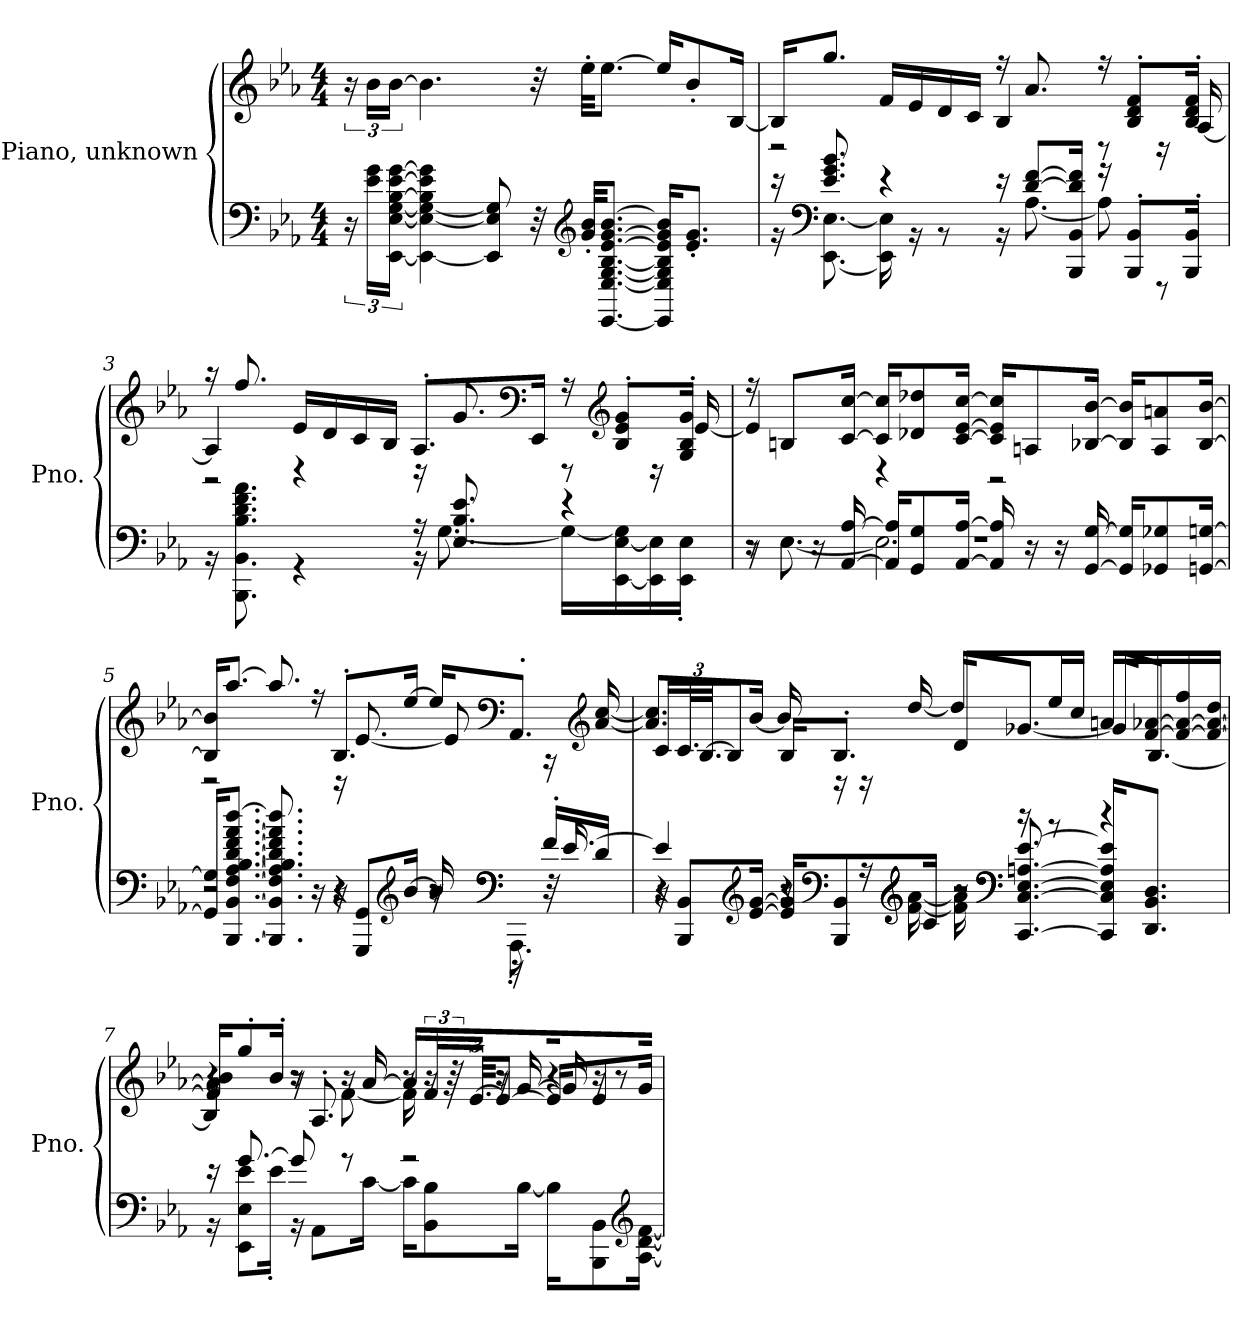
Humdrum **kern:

**kern	**kern
*part1	*part1
*staff2	*staff1
*I"Piano, unknown	*
*I'Pno.	*
*clefF4	*clefG2
*k[b-e-a-]	*k[b-e-a-]
*M4/4	*M4/4
*MM120	*MM120
=1	=1
24r	24r
24e-\ 24g\LL	24b-\LL
[24EE-\ [24E-\ [24G\ [24B-\ [24e-\ [24g\JJ	[24b-\JJ
4EE-\_ 4E-\_ 4G\_ 4B-\] 4e-\] 4g\]	4.b-\]
8EE-/] 8E-/] 8G/]	.
32r	32r
*clefG2	*
32g/' 32b-/'KKL	32ee-'\KKL
[8.EE-/ [8.E-/ [8.G/ [8.B-/ [8.e-/ [8.g/ [8.b-/J	[8.ee-\J
16EE-/] 16E-/] 16G/] 16B-/] 16e-/] 16g/] 16b-/]KL	16ee-/KL]
8.e-/' 8.g/'J	8b-'/
.	[16B-/Jk
=2	=2
*^	*^
16r	16r	16B-/KL]	2r
*clefF4	*	*	*
8.e-/ 8.g/ 8.b-/	[8.EE-\ [8.E-\	8.gg/J	.
4r	16EE-\] 16E-\]	16f/LL	.
.	16r	16e-/	.
.	8r	16d/	.
.	.	16c/JJ	.
16r	16r	16r	4B-/
[8d/ [8f/L	[8.A-\	8.a-/	.
16BBB-/ 16BB-/ 16d/] 16f/]Jk	.	.	.
16r	8A-\]	16r	8r
8BBB-/' 8BB-/'L	.	8B-/' 8d/' 8f/'L	.
.	8r	.	16r
16BBB-/' 16BB-/'Jk	.	16B-/' 16d/' 16f/'Jk	[16A-/
!!LO:LB:g=z	!!
=3	=3	=3	=3
2r	16r	16r	4A-/]
.	8.BBB-\ 8.BB-\ 8.B-\ 8.d\ 8.f\ 8.a-\	8.ff/	.
.	4r	16e-/LL	4r
.	.	16d/	.
.	.	16c/	.
.	.	16B-/JJ	.
16r	16r	8.A-'/L	16r
8.E-/ 8.B-/ 8.e-/	[8.G\	.	8.g/
*	*	*clefF4	*
.	.	16EE-/Jk	.
4r	16G\LL_	16r	8r
*	*	*clefG2	*
.	[16EE-\ [16E-\ 16G\]	8B-/' 8e-/' 8g/'L	.
.	16EE-\] 16E-\]	.	16r
.	16EE-\' 16E-\'JJ	16G/' 16B-/' 16g/'Jk	[16e-/
=4	=4	=4	=4
*	*^	*	*
1r	16r	8r	16r	4e-/]
.	[8.E-\	.	8Bn/L	.
.	.	16r	.	.
.	.	[16AA-/ [16A-/	[16c/ [16cc/Jk	.
.	2.E-\]	16AA-/] 16A-/]KL	16c/] 16cc/]KL	4r
.	.	8GG/ 8G/	8d-X/ 8dd-X/	.
.	.	[16AA-/ [16A-/Jk	[16c/ [16e-/ [16cc/Jk	.
.	.	16AA-/] 16A-/]	16c/] 16e-/] 16cc/]KL	2r
.	.	16r	8An/	.
.	.	16r	.	.
.	.	[16GG/ [16G/	[16B-X/ [16b-/Jk	.
.	.	16GG/] 16G/]KL	16B-/] 16b-/]KL	.
.	.	8GG-X/ 8G-X/	8A/ 8an/	.
.	.	[16GGn/ [16Gn/Jk	[16B-/ [16b-/Jk	.
!!LO:LB:g=z	!!
=5	=5	=5	=5	=5
2r	2r	16GG/] 16G/]KL	16B-/] 16b-/]KL	2r
.	.	[8.BBB-/ [8.BB-/ [8.F/ [8.A-/ [8.B-/ [8.d/ [8.f/ [8.a-/ [8.dd/J	[8.aa-/J	.
.	.	8.BBB-/] 8.BB-/] 8.F/] 8.A-/] 8.B-/] 8.d/] 8.f/] 8.a-/] 8.dd/]	8.aa-/]	.
.	.	16r	16r	.
4r	4r	16r	8.B-'/L	16r
.	.	8GGG/ 8GG/L	.	[8.e-/
*clefG2	*	*	*	*
.	.	[16b-/Jk	[16ee-/Jk	.
8r	16r	16b-/]	16ee-/KL]	8e-/]
*clefF4	*	*	*clefF4	*
.	8.AAA-'\	16r	8.AA-'/J	.
32r	.	16f'/LL	.	16r
[16.e-/	.	.	.	.
*	*	*	*clefG2	*
.	.	16d/JJ	.	[16a-/ [16cc/
!!LO:LB:g=z	!!
=6	=6	=6	=6	=6
4e-/]	4r	16r	16c/LL	8.a-/] 8.cc/]L
*	*	*	*Xbrackettup	*
.	.	8BBB-/ 8BB-/L	48.c/L	.
.	.	.	[48.B-/JJ	.
.	.	.	8B-/J]	.
*clefG2	*	*	*	*
.	.	[16e-/ [16g/Jk	.	[16b-/Jk
4r	8r	16e-/] 16g/]KL	16B-/KL	16b-/]
*clefF4	*	*	*	*
.	.	8BBB-/ 8BB-/	8.B-'/J	16r
.	16r	.	.	16r
*clefG2	*	*	*	*
.	[16f\ [16a-\	16c/Jk	.	[16dd/
2r	16f\] 16a-\]	16r	8d'/L	16dd/KL]
*clefF4	*	*	*	*
.	16r	[8.CC/ [8.C/ [8.E-/ [8.An/ [8.e-/	.	[8.g-X/J
.	8r	.	16ee-/L	.
.	.	.	16cc/JJ	.
.	4r	16CC/] 16C/] 16E-/] 16A/] 16e-/]KL	16an/LL	16g-/KL]
.	.	8.DD/ 8.BB-/ 8.D/J	[16f/ [16a-X/	[8.B-/J
.	.	.	16f/_ 16a-/_ 16ff/	.
.	.	.	16f/_ 16a-/_ 16dd/JJ	.
*	*v	*v	*	*
!!LO:LB:g=z
=7	=7	=7	=7
*	*	*	*^
16r	16r	16f/] 16a-/] 16b-/KL	4r	4B-/]
[8.g/	8EE-\ 8E-\ 8e-\L	8gg'/	.	.
.	16e-'\Jk	16b-'/Jk	.	.
8g/]	16r	8r	8r	16r
.	8AA-\L	.	.	8.A-'/
8r	.	16r	[8f\	.
.	[16c\Jk	[16a-/	.	.
2r	16c\KL]	16a-/LL]	16f\]	8r
*	*	*brackettup	*	*
.	8BB-\ 8B-\	48f/JJk	16r	.
.	.	96r	.	.
.	.	[48.e-/KKL	.	.
.	.	8e-/J_	8r	16r
.	[16B-\Jk	.	.	[16g/
.	16B-\KL]	16e-/KL]	4r	16g/]
.	8BBB-\ 8BB-\	8e-/	.	16r
.	.	.	.	8r
*clefG2	*	*	*	*
.	[16A-\ [16d\ [16f\Jk	16g/Jk	.	.
*v	*v	*	*	*
*	*v	*v	*v
=	=
*-	*-
